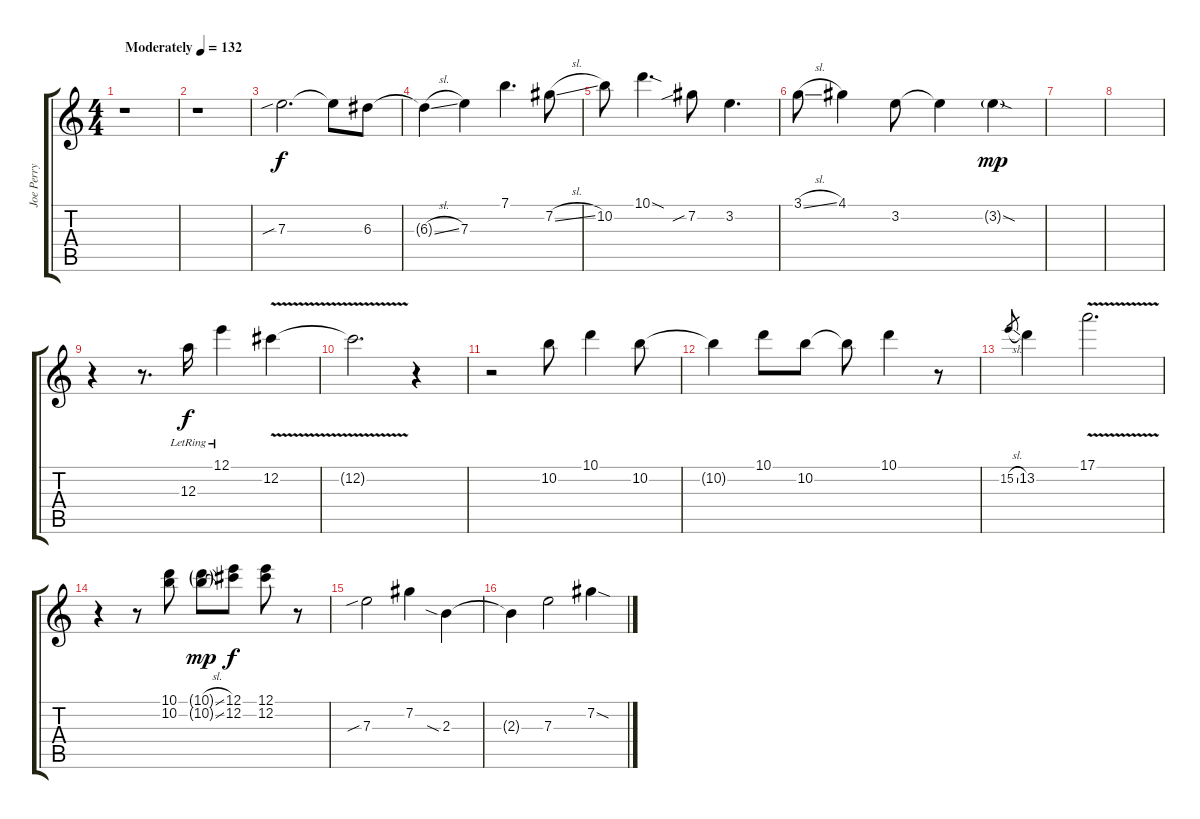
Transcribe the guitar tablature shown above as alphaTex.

\track ("Joe Perry [Lead Guitar] *Slide" "Joe Perry ") {instrument overdrivenguitar}
\staff {score tabs}
\tuning (E4 Db4 A3 E3 A2 E2) {hide}
\ts (4 4)
\tempo (132 "Moderately")
\clef g2
\ks c
r.1{dy f instrument overdrivenguitar} |
r.1 |
7.3{sib}.2{d} 7.3{t}.8 6.3.8 |
6.3{sl t}.4 7.3.4 7.1.4{d} 7.2{sl}.8 |
10.2.8 10.1{sod}.4{d} 7.2{sib}.8 3.2.4{d} |
3.1{sl}.8 4.1.4 3.2.8 3.2{t}.4 3.2{sod g}.4{dy mp} |
|
|
r.4 r.8{d} 12.3{lr}.16{dy f} 12.1{lr}.4 12.2{v}.4 |
12.2{t}.2{d} r.4 |
r.2 10.2.8 10.1.4 10.2.8 |
10.2{t}.4 10.1.8 10.2.8 10.2{t}.8 10.1.4 r.8 |
15.2{sl}.8{gr} 13.2.4 17.1{v}.2{d} |
r.4 r.8 (10.1 10.2).8 (10.1{sl g} 10.2{sl g}).8{dy mp} (12.1 12.2).8{dy f} (12.1 12.2).8 r.8 |
7.3{sib}.2 7.2.4 2.3{sia}.4 |
2.3{t}.4 7.3.2 7.2{sod}.4
